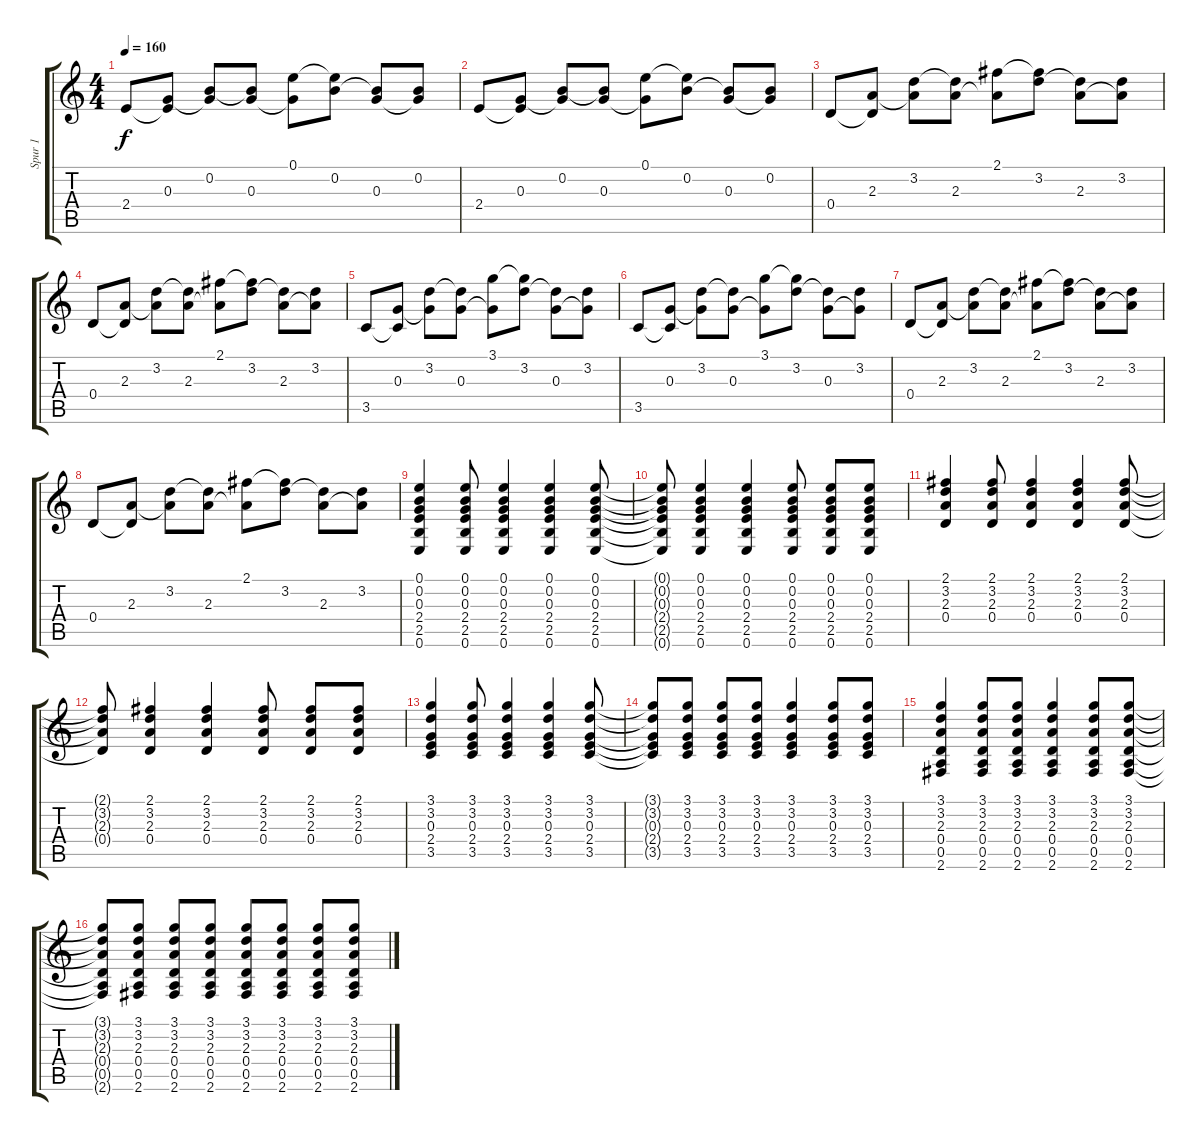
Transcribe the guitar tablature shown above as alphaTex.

\track ("Spur 1" "Spur 1") {instrument acousticguitarnylon}
\staff {score tabs}
\tuning (E4 B3 G3 D3 A2 E2) {hide}
\ts (4 4)
\tempo 160
\clef g2
\ks c
2.4.8{dy f} (0.3 2.4{t}).8 (0.2 0.3{t}).8 (0.2{t} 0.3).8 (0.1 0.3{t}).8 (0.1{t} 0.2).8 (0.2{t} 0.3).8 (0.2 0.3{t}).8 |
2.4.8 (0.3 2.4{t}).8 (0.2 0.3{t}).8 (0.2{t} 0.3).8 (0.1 0.3{t}).8 (0.1{t} 0.2).8 (0.2{t} 0.3).8 (0.2 0.3{t}).8 |
0.4.8 (2.3 0.4{t}).8 (3.2 2.3{t}).8 (3.2{t} 2.3).8 (2.1 2.3{t}).8 (2.1{t} 3.2).8 (3.2{t} 2.3).8 (3.2 2.3{t}).8 |
0.4.8 (2.3 0.4{t}).8 (3.2 2.3{t}).8 (3.2{t} 2.3).8 (2.1 2.3{t}).8 (2.1{t} 3.2).8 (3.2{t} 2.3).8 (3.2 2.3{t}).8 |
3.5.8 (0.3 3.5{t}).8 (3.2 0.3{t}).8 (3.2{t} 0.3).8 (3.1 0.3{t}).8 (3.1{t} 3.2).8 (3.2{t} 0.3).8 (3.2 0.3{t}).8 |
3.5.8 (0.3 3.5{t}).8 (3.2 0.3{t}).8 (3.2{t} 0.3).8 (3.1 0.3{t}).8 (3.1{t} 3.2).8 (3.2{t} 0.3).8 (3.2 0.3{t}).8 |
0.4.8 (2.3 0.4{t}).8 (3.2 2.3{t}).8 (3.2{t} 2.3).8 (2.1 2.3{t}).8 (2.1{t} 3.2).8 (3.2{t} 2.3).8 (3.2 2.3{t}).8 |
0.4.8 (2.3 0.4{t}).8 (3.2 2.3{t}).8 (3.2{t} 2.3).8 (2.1 2.3{t}).8 (2.1{t} 3.2).8 (3.2{t} 2.3).8 (3.2 2.3{t}).8 |
(0.1 0.2 0.3 2.4 2.5 0.6).4 (0.1 0.2 0.3 2.4 2.5 0.6).8 (0.1 0.2 0.3 2.4 2.5 0.6).4 (0.1 0.2 0.3 2.4 2.5 0.6).4 (0.1 0.2 0.3 2.4 2.5 0.6).8 |
(0.1{t} 0.2{t} 0.3{t} 2.4{t} 2.5{t} 0.6{t}).8 (0.1 0.2 0.3 2.4 2.5 0.6).4 (0.1 0.2 0.3 2.4 2.5 0.6).4 (0.1 0.2 0.3 2.4 2.5 0.6).8 (0.1 0.2 0.3 2.4 2.5 0.6).8 (0.1 0.2 0.3 2.4 2.5 0.6).8 |
(2.1 3.2 2.3 0.4).4 (2.1 3.2 2.3 0.4).8 (2.1 3.2 2.3 0.4).4 (2.1 3.2 2.3 0.4).4 (2.1 3.2 2.3 0.4).8 |
(2.1{t} 3.2{t} 2.3{t} 0.4{t}).8 (2.1 3.2 2.3 0.4).4 (2.1 3.2 2.3 0.4).4 (2.1 3.2 2.3 0.4).8 (2.1 3.2 2.3 0.4).8 (2.1 3.2 2.3 0.4).8 |
(3.1 3.2 0.3 2.4 3.5).4 (3.1 3.2 0.3 2.4 3.5).8 (3.1 3.2 0.3 2.4 3.5).4 (3.1 3.2 0.3 2.4 3.5).4 (3.1 3.2 0.3 2.4 3.5).8 |
(3.1{t} 3.2{t} 0.3{t} 2.4{t} 3.5{t}).8 (3.1 3.2 0.3 2.4 3.5).8 (3.1 3.2 0.3 2.4 3.5).8 (3.1 3.2 0.3 2.4 3.5).8 (3.1 3.2 0.3 2.4 3.5).4 (3.1 3.2 0.3 2.4 3.5).8 (3.1 3.2 0.3 2.4 3.5).8 |
(3.1 3.2 2.3 0.4 0.5 2.6).4 (3.1 3.2 2.3 0.4 0.5 2.6).8 (3.1 3.2 2.3 0.4 0.5 2.6).8 (3.1 3.2 2.3 0.4 0.5 2.6).4 (3.1 3.2 2.3 0.4 0.5 2.6).8 (3.1 3.2 2.3 0.4 0.5 2.6).8 |
(3.1{t} 3.2{t} 2.3{t} 0.4{t} 0.5{t} 2.6{t}).8 (3.1 3.2 2.3 0.4 0.5 2.6).8 (3.1 3.2 2.3 0.4 0.5 2.6).8 (3.1 3.2 2.3 0.4 0.5 2.6).8 (3.1 3.2 2.3 0.4 0.5 2.6).8 (3.1 3.2 2.3 0.4 0.5 2.6).8 (3.1 3.2 2.3 0.4 0.5 2.6).8 (3.1 3.2 2.3 0.4 0.5 2.6).8
